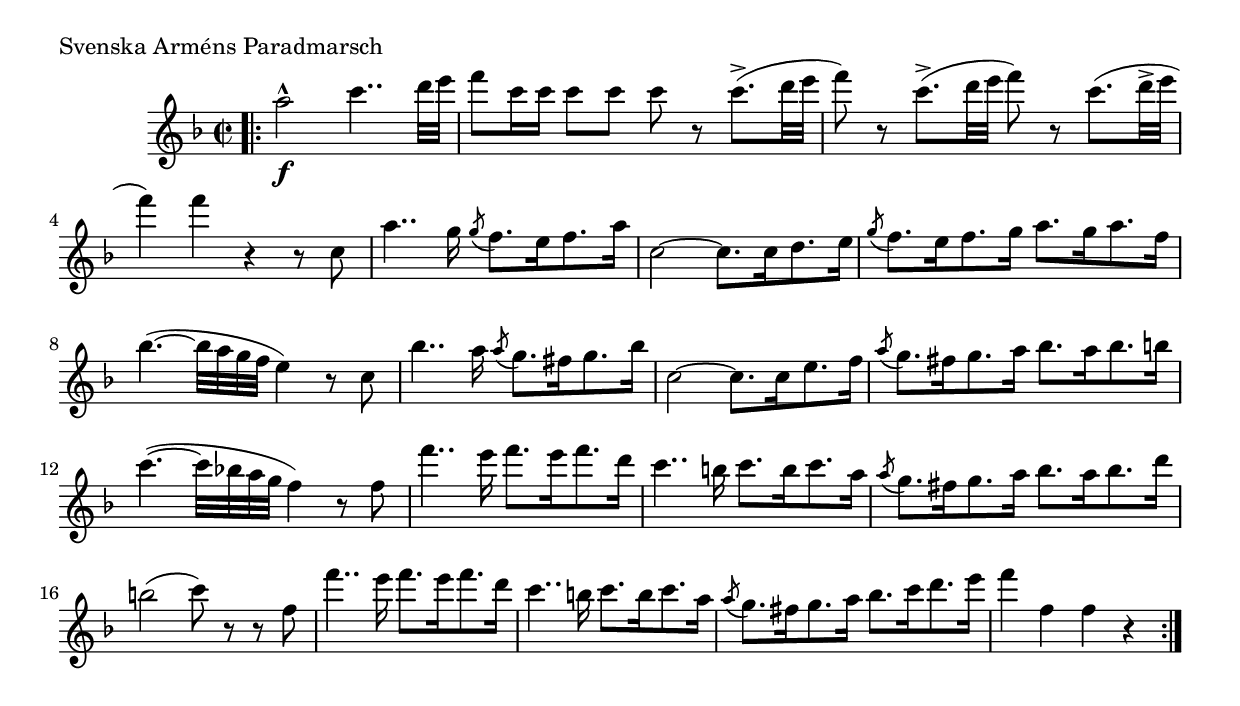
\version "2.22.1"

% When ready to include in collection: 1. Comment out paper, score.
% 				       2. Create include file of relative and
%					  header.
%Comment out from here
%{
#(ly:set-option 'relative-includes #t) 
#(set-default-paper-size "a5" 'landscape)

\include "../../../Includes/Polis_format.ily"

%...to here
%}
  \score {
  
% Svenska Polisens Marscher: 1. Svenska Polisens Paradmarsch

\relative c''' { 
    \clef treble \time 2/2 \key f \major
    \bar ".|:"
    \repeat volta 2 {
    a2^^\f c4.. d32 e |f8 [c16 c] c8 c c r c8.-> (d32 e 
    f8) r c8.-> (d32 e f8) r c8. (d32-> e
    f4) f r r8 c,8 |a'4.. g16 \acciaccatura g8 f8. e16 f8. a16
    c,2~ c8. c16 d8. e16 
    \acciaccatura g8 f8. e16 f8. g16 a8. g16 a8. f16 
    bes4.~ (bes32 a g f e4) r8 c 
    bes'4.. a16 \acciaccatura a8 g8. fis16 g8. bes16 
    c,2~ c8. c16 e8. f16 
    \acciaccatura a8 g8. fis16 g8. a16 bes8. a16 bes8. b16
    c4.~ (c32 bes! a g f4) r8 f8 |f'4.. e16 f8. e16 f8. d16
    c4.. b16 c8.b16 c8. a16 
    \acciaccatura a8 g8. fis16 g8. a16 bes8. a16 bes8. d16
    b2 (c8) r r f, |f'4.. e16 f8. e16 f8. d16
    c4.. b16 c8.b16 c8. a16 
    \acciaccatura a8 g8. fis16 g8. a16 bes8. c16 d8. e16
    f4 f, f r
      }
 }%end relative
    
\header {
    piece = \markup {\concat {"Svenska Arm"\char#233"ns Paradmarsch"}}
    composer = ""
    }
  }%end score
